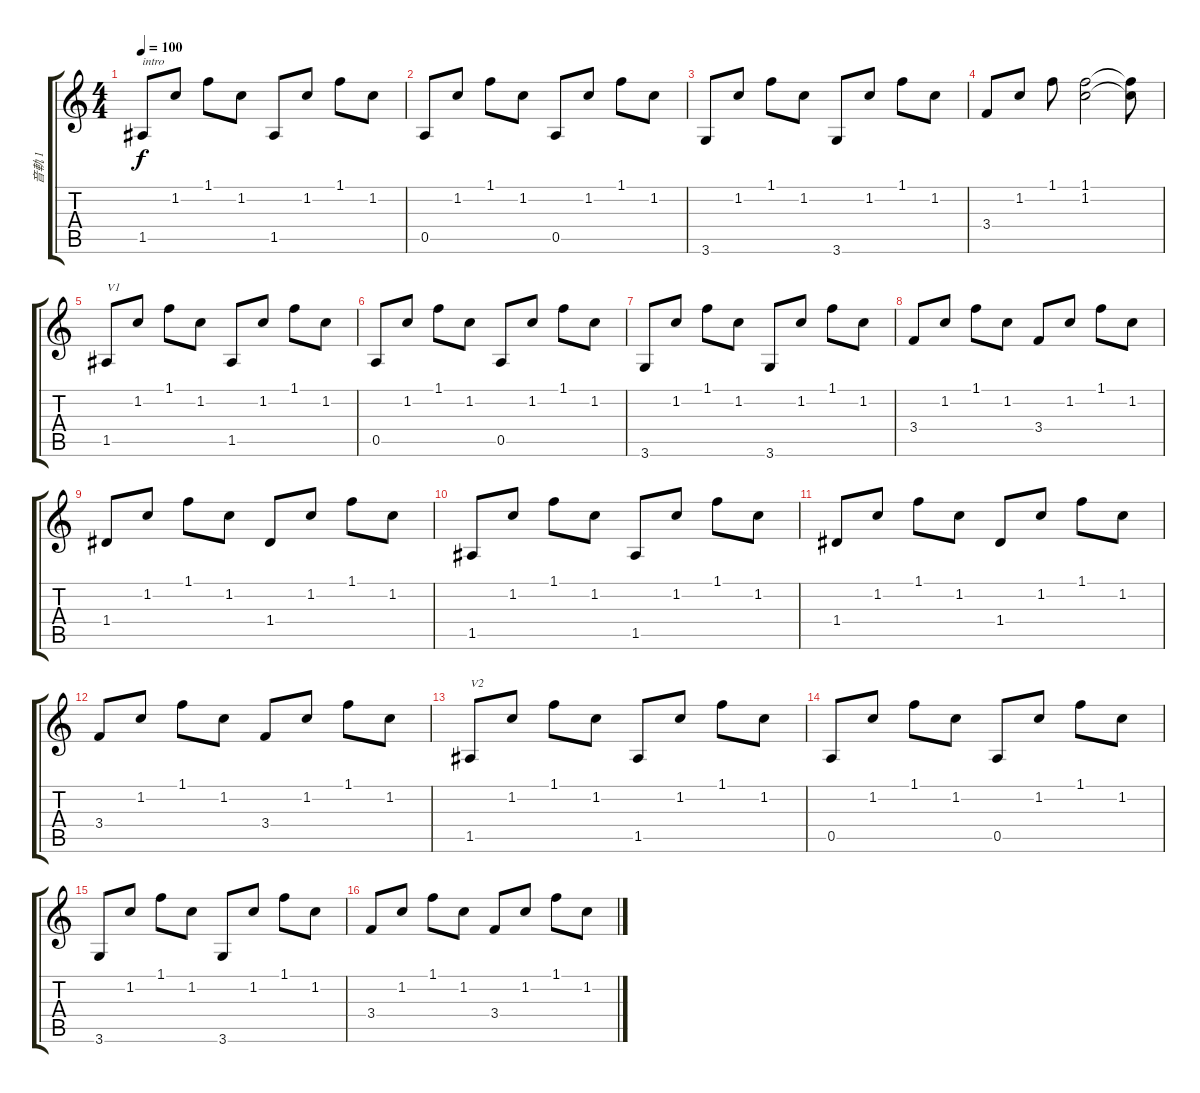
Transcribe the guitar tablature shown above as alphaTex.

\track ("音軌 1" "音軌 1") {instrument electricguitarjazz}
\staff {score tabs}
\tuning (E4 B3 G3 D3 A2 E2) {hide}
\ts (4 4)
\tempo 100
\clef g2
\ks c
1.5.8{txt "intro" dy f instrument electricguitarjazz} 1.2.8 1.1.8 1.2.8 1.5.8 1.2.8 1.1.8 1.2.8 |
0.5.8 1.2.8 1.1.8 1.2.8 0.5.8 1.2.8 1.1.8 1.2.8 |
3.6.8 1.2.8 1.1.8 1.2.8 3.6.8 1.2.8 1.1.8 1.2.8 |
3.4.8 1.2.8 1.1.8 (1.1 1.2).2 (1.1{t} 1.2{t}).8 |
1.5.8{txt "V1"} 1.2.8 1.1.8 1.2.8 1.5.8 1.2.8 1.1.8 1.2.8 |
0.5.8 1.2.8 1.1.8 1.2.8 0.5.8 1.2.8 1.1.8 1.2.8 |
3.6.8 1.2.8 1.1.8 1.2.8 3.6.8 1.2.8 1.1.8 1.2.8 |
3.4.8 1.2.8 1.1.8 1.2.8 3.4.8 1.2.8 1.1.8 1.2.8 |
1.4.8 1.2.8 1.1.8 1.2.8 1.4.8 1.2.8 1.1.8 1.2.8 |
1.5.8 1.2.8 1.1.8 1.2.8 1.5.8 1.2.8 1.1.8 1.2.8 |
1.4.8 1.2.8 1.1.8 1.2.8 1.4.8 1.2.8 1.1.8 1.2.8 |
3.4.8 1.2.8 1.1.8 1.2.8 3.4.8 1.2.8 1.1.8 1.2.8 |
1.5.8{txt "V2"} 1.2.8 1.1.8 1.2.8 1.5.8 1.2.8 1.1.8 1.2.8 |
0.5.8 1.2.8 1.1.8 1.2.8 0.5.8 1.2.8 1.1.8 1.2.8 |
3.6.8 1.2.8 1.1.8 1.2.8 3.6.8 1.2.8 1.1.8 1.2.8 |
3.4.8 1.2.8 1.1.8 1.2.8 3.4.8 1.2.8 1.1.8 1.2.8
